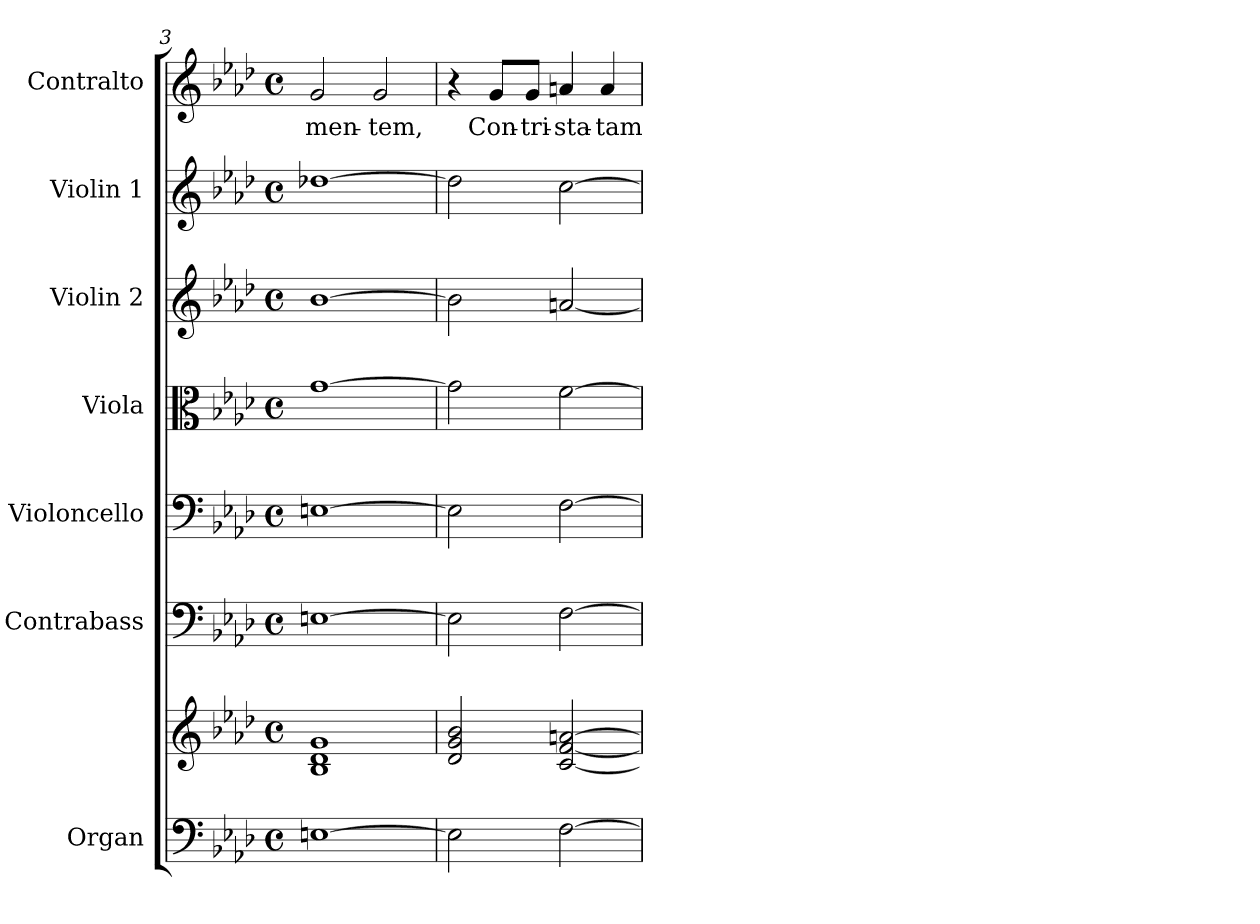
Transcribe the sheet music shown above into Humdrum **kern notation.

**kern	**kern	**kern	**kern	**kern	**kern	**kern	**kern	**text
*part7	*part7	*part6	*part5	*part4	*part3	*part2	*part1	*part1
*staff8	*staff7	*staff6	*staff5	*staff4	*staff3	*staff2	*staff1	*staff1
*I"Organ	*	*I"Contrabass	*I"Violoncello	*I"Viola	*I"Violin 2	*I"Violin 1	*I"Contralto	*
*I'Org.	*	*I'Cb.	*I'Vc.	*I'Vla.	*I'Vln. 2	*I'Vln. 1	*I'C.	*
*clefF4	*clefG2	*clefF4	*clefF4	*clefC3	*clefG2	*clefG2	*clefG2	*
*	*	*ITrd7c12	*	*	*	*	*	*
*k[b-e-a-d-]	*k[b-e-a-d-]	*k[b-e-a-d-]	*k[b-e-a-d-]	*k[b-e-a-d-]	*k[b-e-a-d-]	*k[b-e-a-d-]	*k[b-e-a-d-]	*
*f:	*f:	*f:	*f:	*f:	*f:	*f:	*f:	*
*M4/4	*M4/4	*M4/4	*M4/4	*M4/4	*M4/4	*M4/4	*M4/4	*
*met(c)	*met(c)	*met(c)	*met(c)	*met(c)	*met(c)	*met(c)	*met(c)	*
=3	=3	=3	=3	=3	=3	=3	=3	=3
!	!	!	!	!	!	!	!	!LO:LY:b:color=#000000
[1Eni	1B-i 1d-i 1gi	[1EEni	[1Eni	[1gi	[1b-i	[1dd-Xi	2gi/	-men-
!	!	!	!	!	!	!	!	!LO:LY:b:color=#000000
.	.	.	.	.	.	.	2gi/	-tem,
=4	=4	=4	=4	=4	=4	=4	=4	=4
2Ei\]	2d-i/ 2gi 2b-i	2EEi\]	2Ei\]	2gi\]	2b-i\]	2dd-i\]	4r	.
!	!	!	!	!	!	!	!	!LO:LY:b:color=#000000
.	.	.	.	.	.	.	8gi/L	Con-
!	!	!	!	!	!	!	!	!LO:LY:b:color=#000000
.	.	.	.	.	.	.	8gi/J	-tri-
!	!	!	!	!	!	!	!	!LO:LY:b:color=#000000
[2Fi\	[2ci/ [2fi [2ani	[2FFi\	[2Fi\	[2fi\	[2ani/	[2cci\	4ani/	-sta-
!	!	!	!	!	!	!	!	!LO:LY:b:color=#000000
.	.	.	.	.	.	.	4ai/	-tam
=	=	=	=	=	=	=	=	=
*-	*-	*-	*-	*-	*-	*-	*-	*-
